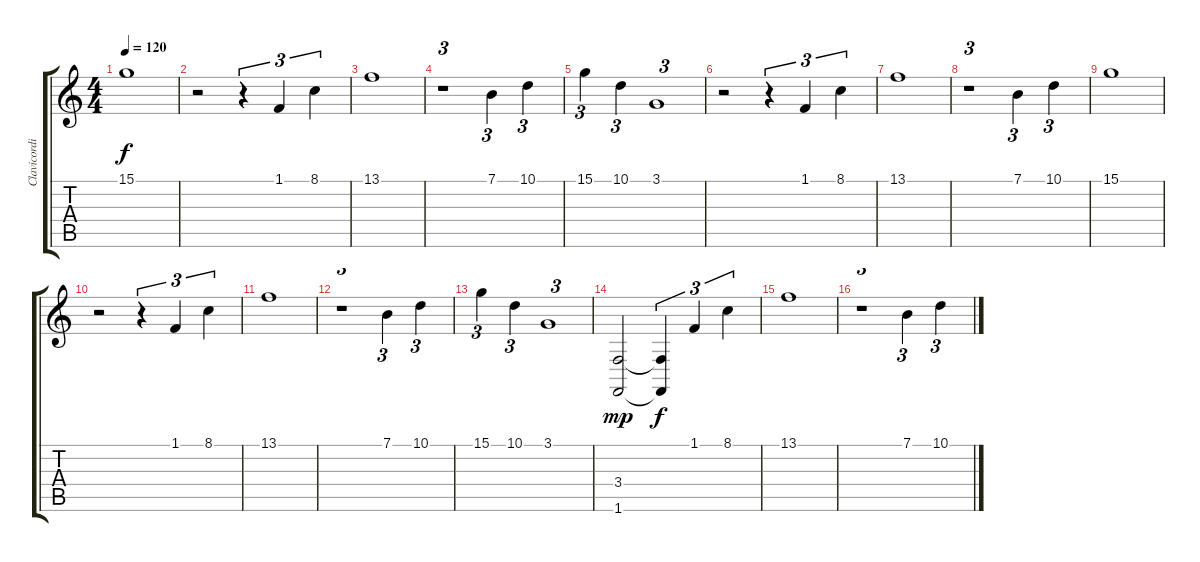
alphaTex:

\track ("Clavicordio" "Clavicordi") {instrument harpsichord}
\staff {score tabs}
\tuning (E4 B3 G3 D3 A2 E2) {hide}
\ts (4 4)
\tempo 120
\clef g2
\ks c
15.1.1{dy f} |
r.2 r.4{tu (3 2)} 1.1.4{tu (3 2)} 8.1.4{tu (3 2)} |
13.1.1 |
r.1{tu (3 2)} 7.1.4{tu (3 2)} 10.1.4{tu (3 2)} |
15.1.4{tu (3 2)} 10.1.4{tu (3 2)} 3.1.1{tu (3 2)} |
r.2 r.4{tu (3 2)} 1.1.4{tu (3 2)} 8.1.4{tu (3 2)} |
13.1.1 |
r.1{tu (3 2)} 7.1.4{tu (3 2)} 10.1.4{tu (3 2)} |
15.1.1 |
r.2 r.4{tu (3 2)} 1.1.4{tu (3 2)} 8.1.4{tu (3 2)} |
13.1.1 |
r.1{tu (3 2)} 7.1.4{tu (3 2)} 10.1.4{tu (3 2)} |
15.1.4{tu (3 2)} 10.1.4{tu (3 2)} 3.1.1{tu (3 2)} |
(3.4 1.6).2{dy mp} (3.4{t} 1.6{t}).4{tu (3 2) dy f} 1.1.4{tu (3 2)} 8.1.4{tu (3 2)} |
13.1.1 |
r.1{tu (3 2)} 7.1.4{tu (3 2)} 10.1.4{tu (3 2)}
